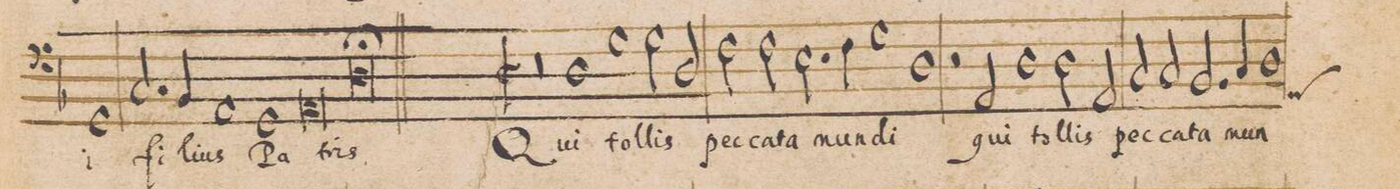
**kern	**text
*I"BASVS	*
*clefF4	*
*k[b-]	*
*met(C|)	*
*M2/1	*
1GG	-i
2.C/	fi-
4BB-/	-li-
=47-	=47-
1AA	-us
1GG	Pa-
=48-	=48-
0AA	.
=49-	=49-
0D;	-tris.
=50||-	=50||-
*M2/1	*
*met(C|)	*
0r	.
=51-	=51-
1D	Qui
1G	tol-
=52-	=52-
2G\	-lis
2D/	pec-
2F\	-ca-
2F\	-ta
=53-	=53-
2.E\	mun-
4F\	.
1G	.
=54-	=54-
1D	-di
2r	.
2AA/	qui
=55-	=55-
1D	tol-
2D\	-lis
2AA/	pec-
=56-	=56-
2C/	-ca-
2C/	-ta
2.BB-/	mun-
4C/	.
=57-	=57-
*custos:AA	*
1D	.
*-	*-
